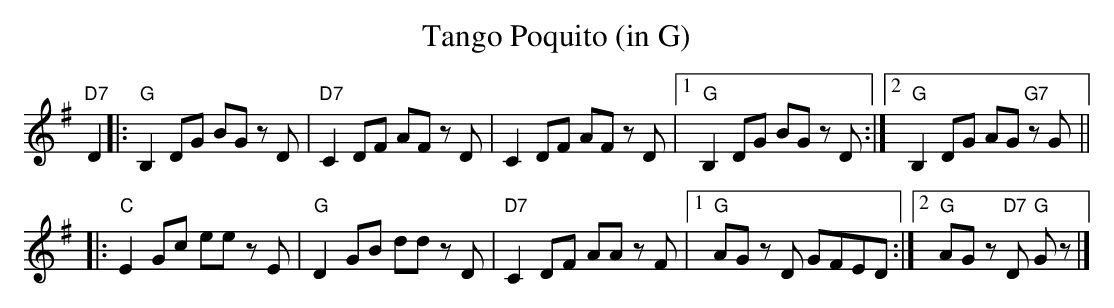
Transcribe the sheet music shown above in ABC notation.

X:1
T: Tango Poquito (in G)
M: None
L: 1/8
K: G
"D7"D2 \
|: "G"B,2DG BG zD | "D7"C2DF AF zD | C2DF AF zD |1 "G"B,2DG BG zD :|2 "G"B,2DG AG "G7"zG ||
|: "C"E2Gc ee zE | "G"D2GB dd zD | "D7"C2DF AA zF |1 "G"AG zD GFED :|2 "G"AG z"D7"D "G"Gz |]
